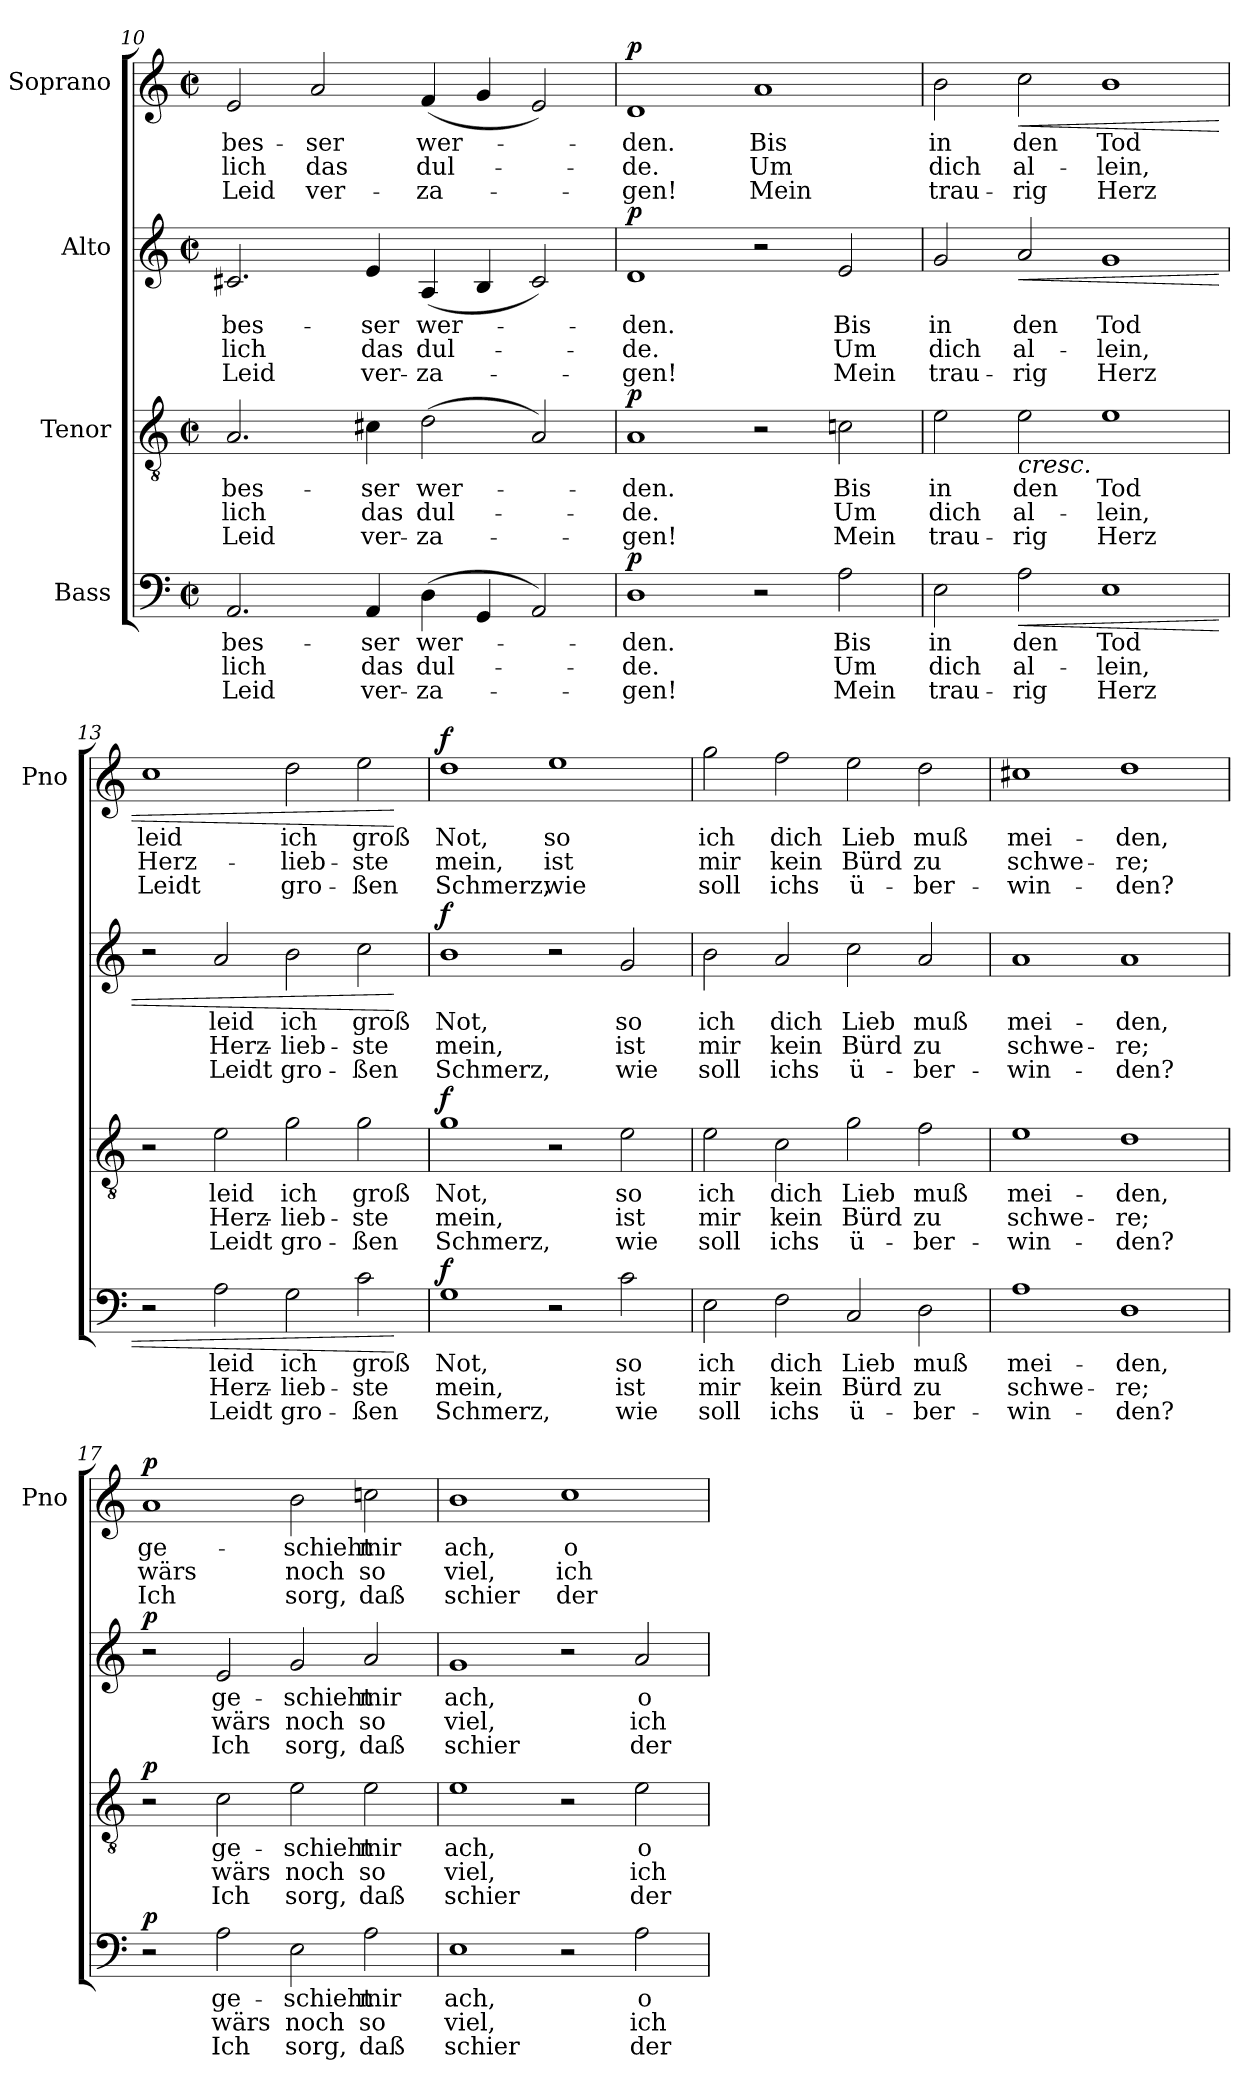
**kern	**text	**text	**text	**dynam	**kern	**text	**text	**text	**dynam	**kern	**text	**text	**text	**dynam	**kern	**text	**text	**text	**dynam
*part4	*part4	*part4	*part4	*part4	*part3	*part3	*part3	*part3	*part3	*part2	*part2	*part2	*part2	*part2	*part1	*part1	*part1	*part1	*part1
*staff4	*staff4	*staff4	*staff4	*staff4	*staff3	*staff3	*staff3	*staff3	*staff3	*staff2	*staff2	*staff2	*staff2	*staff2	*staff1	*staff1	*staff1	*staff1	*staff1
*I"Bass	*	*	*	*	*I"Tenor	*	*	*	*	*I"Alto	*	*	*	*	*I"Soprano	*	*	*	*
*	*	*	*	*	*	*	*	*	*	*	*	*	*	*	*I'Pno	*	*	*	*
!!LO:PB:g=z
*clefF4	*	*	*	*	*clefGv2	*	*	*	*	*clefG2	*	*	*	*	*clefG2	*	*	*	*
*k[]	*	*	*	*	*k[]	*	*	*	*	*k[]	*	*	*	*	*k[]	*	*	*	*
*M2/2	*	*	*	*	*M2/2	*	*	*	*	*M2/2	*	*	*	*	*M2/2	*	*	*	*
*met(c|)	*	*	*	*	*met(c|)	*	*	*	*	*met(c|)	*	*	*	*	*met(c|)	*	*	*	*
=10	=10	=10	=10	=10	=10	=10	=10	=10	=10	=10	=10	=10	=10	=10	=10	=10	=10	=10	=10
!	!LO:LY:b	!LO:LY:b	!LO:LY:b	!	!	!LO:LY:b	!LO:LY:b	!LO:LY:b	!	!	!LO:LY:b	!LO:LY:b	!LO:LY:b	!	!	!LO:LY:b	!LO:LY:b	!LO:LY:b	!
2.AA/	bes-	-lich	Leid	.	2.A/	bes-	-lich	Leid	.	2.c#X/	bes-	-lich	Leid	.	2e/	bes-	-lich	Leid	.
!	!	!	!	!	!	!	!	!	!	!	!	!	!	!	!	!LO:LY:b	!LO:LY:b	!LO:LY:b	!
.	.	.	.	.	.	.	.	.	.	.	.	.	.	.	2a/	-ser	das	ver-	.
!	!LO:LY:b	!LO:LY:b	!LO:LY:b	!	!	!LO:LY:b	!LO:LY:b	!LO:LY:b	!	!	!LO:LY:b	!LO:LY:b	!LO:LY:b	!	!	!	!	!	!
4AA/	-ser	das	ver-	.	4c#X\	-ser	das	ver-	.	4e/	-ser	das	ver-	.	.	.	.	.	.
!	!LO:LY:b	!LO:LY:b	!LO:LY:b	!	!	!LO:LY:b	!LO:LY:b	!LO:LY:b	!	!	!LO:LY:b	!LO:LY:b	!LO:LY:b	!	!	!LO:LY:b	!LO:LY:b	!LO:LY:b	!
(>4D\	wer-	dul-	-za-	.	(>2d\	wer-	dul-	-za-	.	(<4A/	wer-	dul-	-za-	.	(<4f/	wer-	dul-	-za-	.
4GG/	.	.	.	.	.	.	.	.	.	4B/	.	.	.	.	4g/	.	.	.	.
2AA/)	.	.	.	.	2A/)	.	.	.	.	2c#/)	.	.	.	.	2e/)	.	.	.	.
!!LO:PB:g=z
=11	=11	=11	=11	=11	=11	=11	=11	=11	=11	=11	=11	=11	=11	=11	=11	=11	=11	=11	=11
!	!LO:LY:b	!LO:LY:b	!LO:LY:b	!LO:DY:b	!	!LO:LY:b	!LO:LY:b	!LO:LY:b	!LO:DY:b	!	!LO:LY:b	!LO:LY:b	!LO:LY:b	!LO:DY:b	!	!LO:LY:b	!LO:LY:b	!LO:LY:b	!LO:DY:b
1D	-den.	-de.	-gen!	p	1A	-den.	-de.	-gen!	p	1d	-den.	-de.	-gen!	p	1d	-den.	-de.	-gen!	p
!	!	!	!	!	!	!	!	!	!	!	!	!	!	!	!	!LO:LY:b	!LO:LY:b	!LO:LY:b	!
2r	.	.	.	.	2r	.	.	.	.	2r	.	.	.	.	1a	Bis	Um	Mein	.
!	!LO:LY:b	!LO:LY:b	!LO:LY:b	!	!	!LO:LY:b	!LO:LY:b	!LO:LY:b	!	!	!LO:LY:b	!LO:LY:b	!LO:LY:b	!	!	!	!	!	!
2A\	Bis	Um	Mein	.	2cn\	Bis	Um	Mein	.	2e/	Bis	Um	Mein	.	.	.	.	.	.
=12	=12	=12	=12	=12	=12	=12	=12	=12	=12	=12	=12	=12	=12	=12	=12	=12	=12	=12	=12
!	!LO:LY:b	!LO:LY:b	!LO:LY:b	!	!	!LO:LY:b	!LO:LY:b	!LO:LY:b	!	!	!LO:LY:b	!LO:LY:b	!LO:LY:b	!	!	!LO:LY:b	!LO:LY:b	!LO:LY:b	!
2E\	in	dich	trau-	.	2e\	in	dich	trau-	.	2g/	in	dich	trau-	.	2b\	in	dich	trau-	.
!	!LO:LY:b	!LO:LY:b	!LO:LY:b	!LO:HP:b	!	!LO:LY:b	!LO:LY:b	!LO:LY:b	!LO:HP:b	!	!LO:LY:b	!LO:LY:b	!LO:LY:b	!LO:HP:b	!	!LO:LY:b	!LO:LY:b	!LO:LY:b	!LO:HP:b
2A\	den	al-	-rig	<	2e\	den	al-	-rig	<	2a/	den	al-	-rig	<	2cc\	den	al-	-rig	<
!	!LO:LY:b	!LO:LY:b	!LO:LY:b	!	!	!LO:LY:b	!LO:LY:b	!LO:LY:b	!	!	!LO:LY:b	!LO:LY:b	!LO:LY:b	!	!	!LO:LY:b	!LO:LY:b	!LO:LY:b	!
1E	Tod	-lein,	Herz	.	1e	Tod	-lein,	Herz	.	1g	Tod	-lein,	Herz	.	1b	Tod	-lein,	Herz	.
=13	=13	=13	=13	=13	=13	=13	=13	=13	=13	=13	=13	=13	=13	=13	=13	=13	=13	=13	=13
!	!	!	!	!	!	!	!	!	!	!	!	!	!	!	!	!LO:LY:b	!LO:LY:b	!LO:LY:b	!
2r	.	.	.	.	2r	.	.	.	.	2r	.	.	.	.	1cc	leid	Herz-	Leidt	.
!	!LO:LY:b	!LO:LY:b	!LO:LY:b	!	!	!LO:LY:b	!LO:LY:b	!LO:LY:b	!	!	!LO:LY:b	!LO:LY:b	!LO:LY:b	!	!	!	!	!	!
2A\	leid	Herz-	Leidt	.	2e\	leid	Herz-	Leidt	.	2a/	leid	Herz-	Leidt	.	.	.	.	.	.
!	!LO:LY:b	!LO:LY:b	!LO:LY:b	!	!	!LO:LY:b	!LO:LY:b	!LO:LY:b	!	!	!LO:LY:b	!LO:LY:b	!LO:LY:b	!	!	!LO:LY:b	!LO:LY:b	!LO:LY:b	!
2G\	ich	-lieb-	gro-	.	2g\	ich	-lieb-	gro-	.	2b\	ich	-lieb-	gro-	.	2dd\	ich	-lieb-	gro-	.
!	!LO:LY:b	!LO:LY:b	!LO:LY:b	!	!	!LO:LY:b	!LO:LY:b	!LO:LY:b	!	!	!LO:LY:b	!LO:LY:b	!LO:LY:b	!	!	!LO:LY:b	!LO:LY:b	!LO:LY:b	!
2c\	groß	-ste	-ßen	.	2g\	groß	-ste	-ßen	.	2cc\	groß	-ste	-ßen	.	2ee\	groß	-ste	-ßen	.
.	.	.	.	[	.	.	.	.	.	.	.	.	.	[	.	.	.	.	[
=14	=14	=14	=14	=14	=14	=14	=14	=14	=14	=14	=14	=14	=14	=14	=14	=14	=14	=14	=14
!	!LO:LY:b	!LO:LY:b	!LO:LY:b	!LO:DY:b	!	!LO:LY:b	!LO:LY:b	!LO:LY:b	!LO:DY:b	!	!LO:LY:b	!LO:LY:b	!LO:LY:b	!LO:DY:b	!	!LO:LY:b	!LO:LY:b	!LO:LY:b	!LO:DY:b
1G	Not,	mein,	Schmerz,	f	1g	Not,	mein,	Schmerz,	f	1b	Not,	mein,	Schmerz,	f	1dd	Not,	mein,	Schmerz,	f
!	!	!	!	!	!	!	!	!	!	!	!	!	!	!	!	!LO:LY:b	!LO:LY:b	!LO:LY:b	!
2r	.	.	.	.	2r	.	.	.	[	2r	.	.	.	.	1ee	so	ist	wie	.
!	!LO:LY:b	!LO:LY:b	!LO:LY:b	!	!	!LO:LY:b	!LO:LY:b	!LO:LY:b	!	!	!LO:LY:b	!LO:LY:b	!LO:LY:b	!	!	!	!	!	!
2c\	so	ist	wie	.	2e\	so	ist	wie	.	2g/	so	ist	wie	.	.	.	.	.	.
!!LO:PB:g=z
=15	=15	=15	=15	=15	=15	=15	=15	=15	=15	=15	=15	=15	=15	=15	=15	=15	=15	=15	=15
!	!LO:LY:b	!LO:LY:b	!LO:LY:b	!	!	!LO:LY:b	!LO:LY:b	!LO:LY:b	!	!	!LO:LY:b	!LO:LY:b	!LO:LY:b	!	!	!LO:LY:b	!LO:LY:b	!LO:LY:b	!
2E\	ich	mir	soll	.	2e\	ich	mir	soll	.	2b\	ich	mir	soll	.	2gg\	ich	mir	soll	.
!	!LO:LY:b	!LO:LY:b	!LO:LY:b	!	!	!LO:LY:b	!LO:LY:b	!LO:LY:b	!	!	!LO:LY:b	!LO:LY:b	!LO:LY:b	!	!	!LO:LY:b	!LO:LY:b	!LO:LY:b	!
2F\	dich	kein	ichs	.	2c\	dich	kein	ichs	.	2a/	dich	kein	ichs	.	2ff\	dich	kein	ichs	.
!	!LO:LY:b	!LO:LY:b	!LO:LY:b	!	!	!LO:LY:b	!LO:LY:b	!LO:LY:b	!	!	!LO:LY:b	!LO:LY:b	!LO:LY:b	!	!	!LO:LY:b	!LO:LY:b	!LO:LY:b	!
2C/	Lieb	Bürd	ü-	.	2g\	Lieb	Bürd	ü-	.	2cc\	Lieb	Bürd	ü-	.	2ee\	Lieb	Bürd	ü-	.
!	!LO:LY:b	!LO:LY:b	!LO:LY:b	!	!	!LO:LY:b	!LO:LY:b	!LO:LY:b	!	!	!LO:LY:b	!LO:LY:b	!LO:LY:b	!	!	!LO:LY:b	!LO:LY:b	!LO:LY:b	!
2D\	muß	zu	-ber-	.	2f\	muß	zu	-ber-	.	2a/	muß	zu	-ber-	.	2dd\	muß	zu	-ber-	.
=16	=16	=16	=16	=16	=16	=16	=16	=16	=16	=16	=16	=16	=16	=16	=16	=16	=16	=16	=16
!	!LO:LY:b	!LO:LY:b	!LO:LY:b	!	!	!LO:LY:b	!LO:LY:b	!LO:LY:b	!	!	!LO:LY:b	!LO:LY:b	!LO:LY:b	!	!	!LO:LY:b	!LO:LY:b	!LO:LY:b	!
1A	mei-	schwe-	-win-	.	1e	mei-	schwe-	-win-	.	1a	mei-	schwe-	-win-	.	1cc#X	mei-	schwe-	-win-	.
!	!LO:LY:b	!LO:LY:b	!LO:LY:b	!	!	!LO:LY:b	!LO:LY:b	!LO:LY:b	!	!	!LO:LY:b	!LO:LY:b	!LO:LY:b	!	!	!LO:LY:b	!LO:LY:b	!LO:LY:b	!
1D	-den,	-re;	-den?	.	1d	-den,	-re;	-den?	.	1a	-den,	-re;	-den?	.	1dd	-den,	-re;	-den?	.
!!LO:LB:g=z
=17	=17	=17	=17	=17	=17	=17	=17	=17	=17	=17	=17	=17	=17	=17	=17	=17	=17	=17	=17
!	!	!	!	!LO:DY:b	!	!	!	!	!LO:DY:b	!	!	!	!	!LO:DY:b	!	!LO:LY:b	!LO:LY:b	!LO:LY:b	!LO:DY:b
2r	.	.	.	p	2r	.	.	.	p	2r	.	.	.	p	1a	ge-	wärs	Ich	p
!	!LO:LY:b	!LO:LY:b	!LO:LY:b	!	!	!LO:LY:b	!LO:LY:b	!LO:LY:b	!	!	!LO:LY:b	!LO:LY:b	!LO:LY:b	!	!	!	!	!	!
2A\	ge-	wärs	Ich	.	2c\	ge-	wärs	Ich	.	2e/	ge-	wärs	Ich	.	.	.	.	.	.
!	!LO:LY:b	!LO:LY:b	!LO:LY:b	!	!	!LO:LY:b	!LO:LY:b	!LO:LY:b	!	!	!LO:LY:b	!LO:LY:b	!LO:LY:b	!	!	!LO:LY:b	!LO:LY:b	!LO:LY:b	!
2E\	-schieht	noch	sorg,	.	2e\	-schieht	noch	sorg,	.	2g/	-schieht	noch	sorg,	.	2b\	-schieht	noch	sorg,	.
!	!LO:LY:b	!LO:LY:b	!LO:LY:b	!	!	!LO:LY:b	!LO:LY:b	!LO:LY:b	!	!	!LO:LY:b	!LO:LY:b	!LO:LY:b	!	!	!LO:LY:b	!LO:LY:b	!LO:LY:b	!
2A\	mir	so	daß	.	2e\	mir	so	daß	.	2a/	mir	so	daß	.	2ccn\	mir	so	daß	.
=18	=18	=18	=18	=18	=18	=18	=18	=18	=18	=18	=18	=18	=18	=18	=18	=18	=18	=18	=18
!	!LO:LY:b	!LO:LY:b	!LO:LY:b	!	!	!LO:LY:b	!LO:LY:b	!LO:LY:b	!	!	!LO:LY:b	!LO:LY:b	!LO:LY:b	!	!	!LO:LY:b	!LO:LY:b	!LO:LY:b	!
1E	ach,	viel,	schier	.	1e	ach,	viel,	schier	.	1g	ach,	viel,	schier	.	1b	ach,	viel,	schier	.
!	!	!	!	!	!	!	!	!	!	!	!	!	!	!	!	!LO:LY:b	!LO:LY:b	!LO:LY:b	!
2r	.	.	.	.	2r	.	.	.	.	2r	.	.	.	.	1cc	o	ich	der	.
!	!LO:LY:b	!LO:LY:b	!LO:LY:b	!	!	!LO:LY:b	!LO:LY:b	!LO:LY:b	!	!	!LO:LY:b	!LO:LY:b	!LO:LY:b	!	!	!	!	!	!
2A\	o	ich	der	.	2e\	o	ich	der	.	2a/	o	ich	der	.	.	.	.	.	.
=	=	=	=	=	=	=	=	=	=	=	=	=	=	=	=	=	=	=	=
*-	*-	*-	*-	*-	*-	*-	*-	*-	*-	*-	*-	*-	*-	*-	*-	*-	*-	*-	*-
